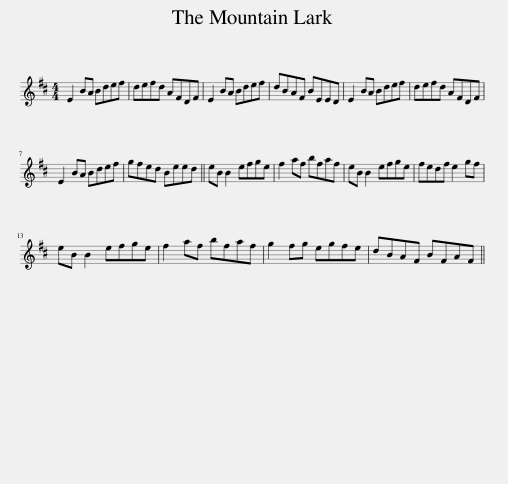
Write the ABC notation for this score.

X:1
L:1/8
M:4/4
I:linebreak $
K:D
V:1 treble
V:1
 E2 BA Bdef | defd AFDF | E2 BA Bdef | dBAF BEED | E2 BA Bdef | %5
 defd AFDF |$ E2 BA Bdef | gfed Beed || eB B2 efge | f2 af bfaf | %10
 eB B2 efge | fedf e2 gf |$ eB B2 efge | f2 af bfaf | g2 fg egfe | %15
 dBAF BFAF || %16
